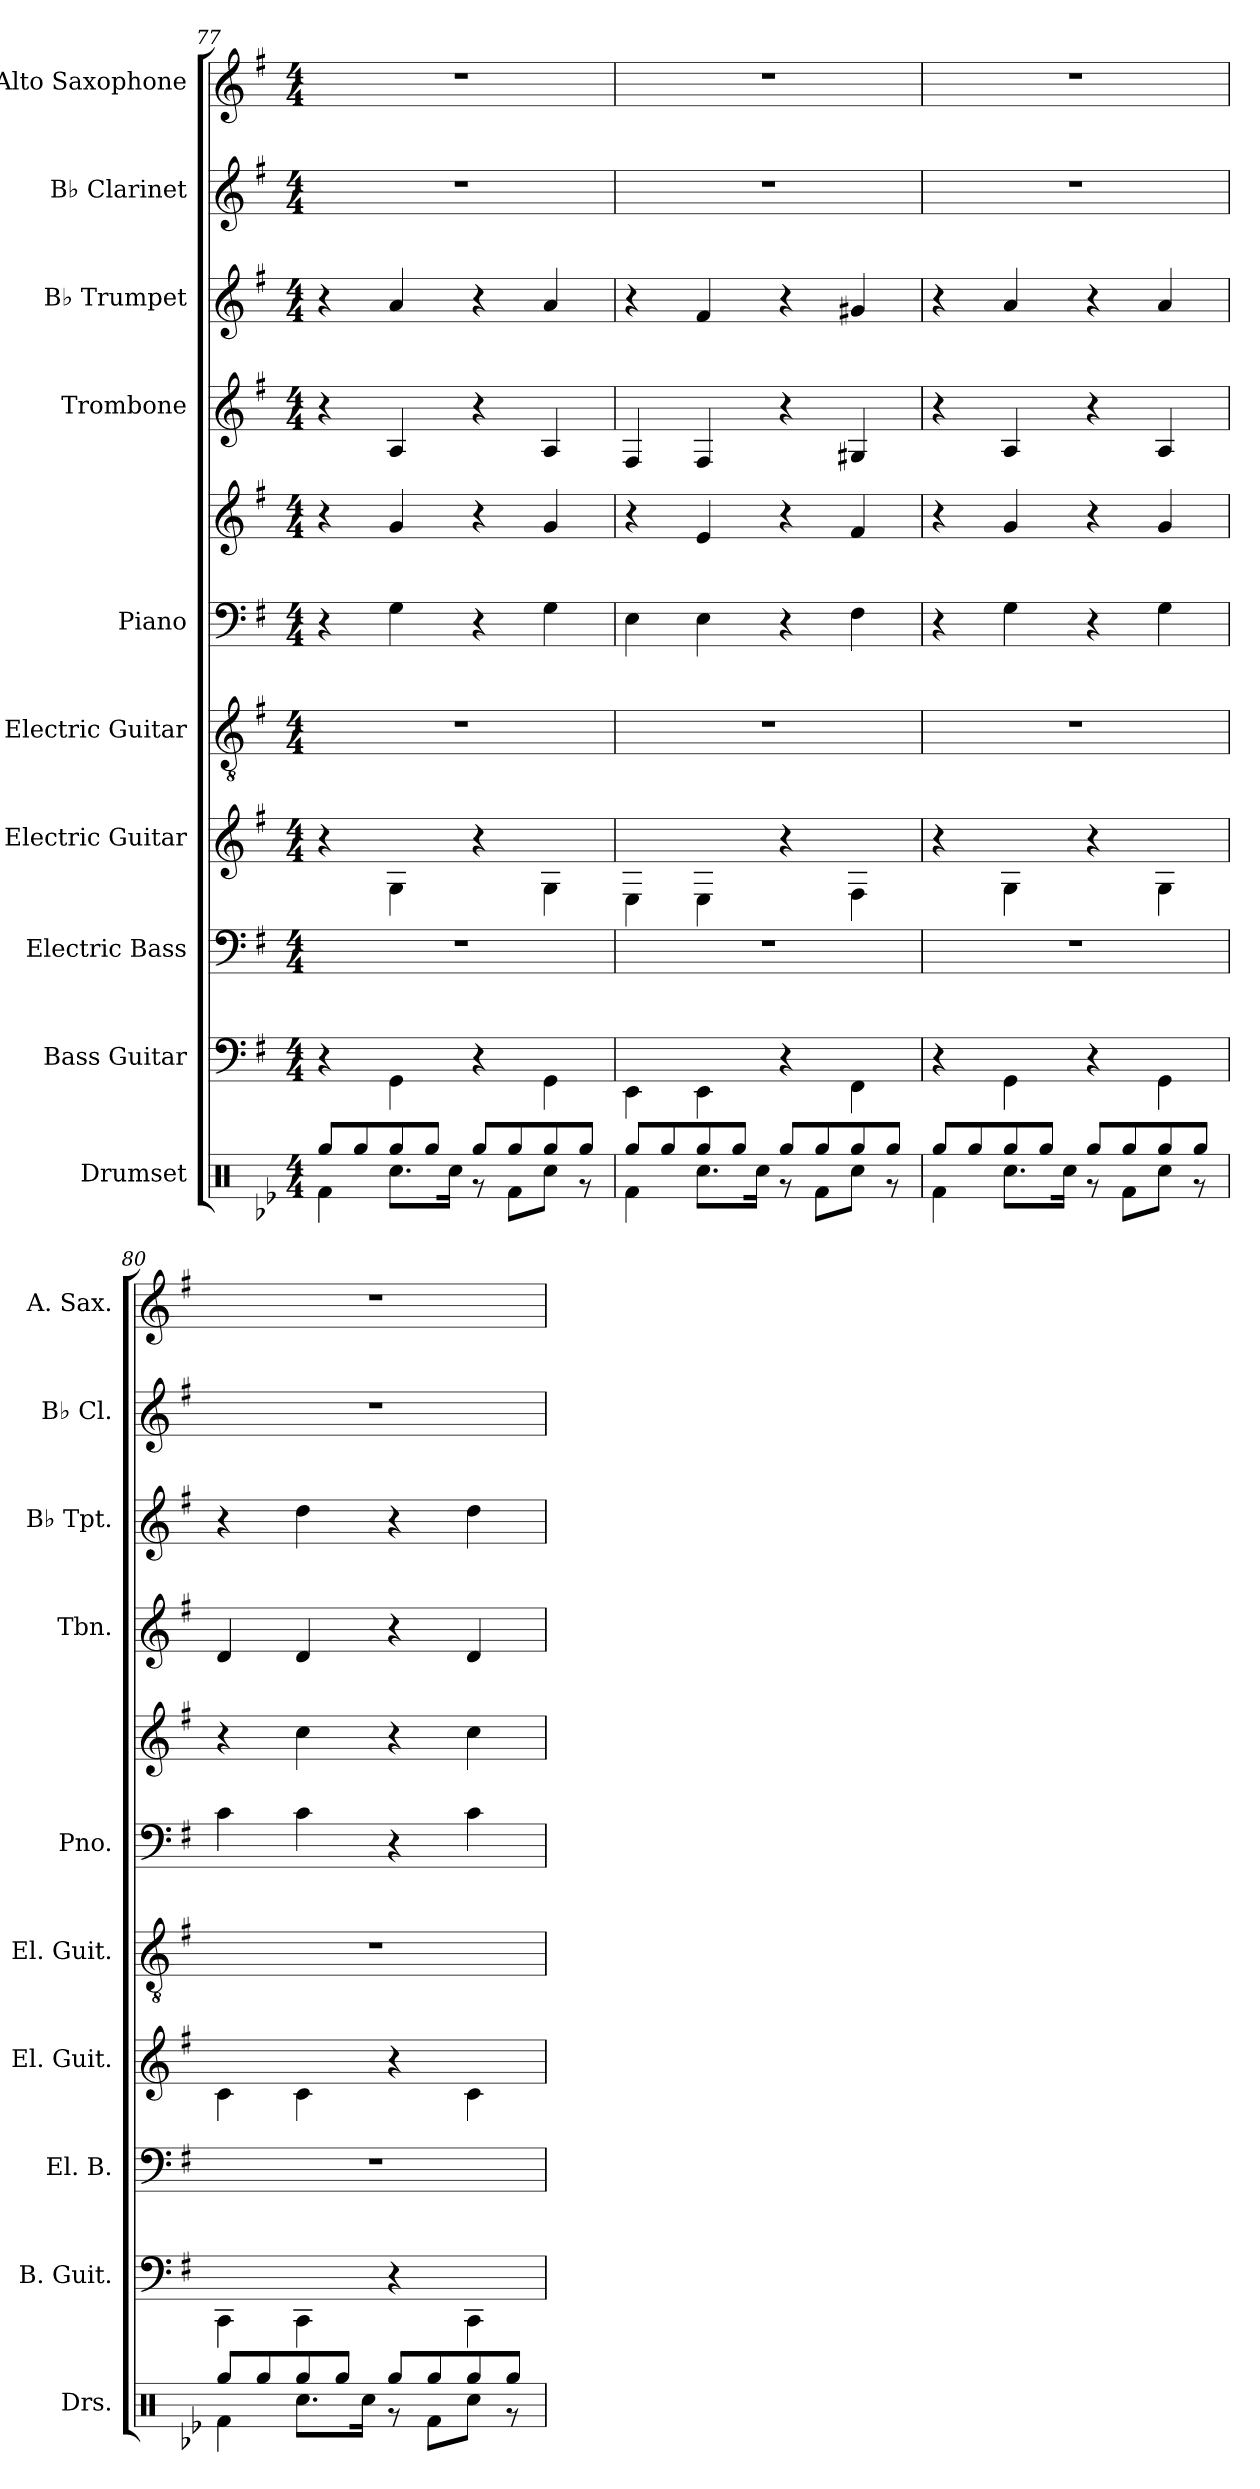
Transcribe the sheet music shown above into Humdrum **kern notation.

**kern	**kern	**kern	**kern	**kern	**kern	**kern	**kern	**kern	**kern	**kern
*part10	*part9	*part8	*part7	*part6	*part5	*part5	*part4	*part3	*part2	*part1
*staff11	*staff10	*staff9	*staff8	*staff7	*staff6	*staff5	*staff4	*staff3	*staff2	*staff1
*I"Drumset	*I"Bass Guitar	*I"Electric Bass	*I"Electric Guitar	*I"Electric Guitar	*I"Piano	*	*I"Trombone	*I"B♭ Trumpet	*I"B♭ Clarinet	*I"Alto Saxophone
*I'Drs.	*I'B. Guit.	*I'El. B.	*I'El. Guit.	*I'El. Guit.	*I'Pno.	*	*I'Tbn.	*I'B♭ Tpt.	*I'B♭ Cl.	*I'A. Sax.
*clefX	*	*clefF4	*	*clefGv2	*clefF4	*clefG2	*clefG2	*clefG2	*clefG2	*clefG2
*	*ITrd7c12	*ITrd7c12	*	*	*	*	*ITrd1c2	*ITrd1c2	*ITrd1c2	*ITrd5c9
*k[b-e-]	*k[f#]	*k[f#]	*k[f#]	*k[f#]	*k[f#]	*k[f#]	*k[b-]	*k[b-]	*k[b-]	*k[b-e-]
*M4/4	*M4/4	*M4/4	*M4/4	*M4/4	*M4/4	*M4/4	*M4/4	*M4/4	*M4/4	*M4/4
=77	=77	=77	=77	=77	=77	=77	=77	=77	=77	=77
*^	*	*	*	*	*	*	*	*	*	*
8Rgg/L	4Rf\	4r	1r	4r	1r	4r	4r	4r	4r	1r	1r
8Rgg/	.	.	.	.	.	.	.	.	.	.	.
8Rgg/	8.Rcc\L	4GGG\	.	4G\	.	4G\	4g/	4G/	4g/	.	.
8Rgg/J	.	.	.	.	.	.	.	.	.	.	.
.	16Rcc\Jk	.	.	.	.	.	.	.	.	.	.
8Rgg/L	8r	4r	.	4r	.	4r	4r	4r	4r	.	.
8Rgg/	8Rf\L	.	.	.	.	.	.	.	.	.	.
8Rgg/	8Rcc\J	4GGG\	.	4G\	.	4G\	4g/	4G/	4g/	.	.
8Rgg/J	8r	.	.	.	.	.	.	.	.	.	.
!!LO:PB:g=z
=78	=78	=78	=78	=78	=78	=78	=78	=78	=78	=78	=78
8Rgg/L	4Rf\	4EEE\	1r	4E\	1r	4E\	4r	4E/	4r	1r	1r
8Rgg/	.	.	.	.	.	.	.	.	.	.	.
8Rgg/	8.Rcc\L	4EEE\	.	4E\	.	4E\	4e/	4E/	4e/	.	.
8Rgg/J	.	.	.	.	.	.	.	.	.	.	.
.	16Rcc\Jk	.	.	.	.	.	.	.	.	.	.
8Rgg/L	8r	4r	.	4r	.	4r	4r	4r	4r	.	.
8Rgg/	8Rf\L	.	.	.	.	.	.	.	.	.	.
8Rgg/	8Rcc\J	4FFF#\	.	4F#\	.	4F#\	4f#/	4F#X/	4f#X/	.	.
8Rgg/J	8r	.	.	.	.	.	.	.	.	.	.
=79	=79	=79	=79	=79	=79	=79	=79	=79	=79	=79	=79
8Rgg/L	4Rf\	4r	1r	4r	1r	4r	4r	4r	4r	1r	1r
8Rgg/	.	.	.	.	.	.	.	.	.	.	.
8Rgg/	8.Rcc\L	4GGG\	.	4G\	.	4G\	4g/	4G/	4g/	.	.
8Rgg/J	.	.	.	.	.	.	.	.	.	.	.
.	16Rcc\Jk	.	.	.	.	.	.	.	.	.	.
8Rgg/L	8r	4r	.	4r	.	4r	4r	4r	4r	.	.
8Rgg/	8Rf\L	.	.	.	.	.	.	.	.	.	.
8Rgg/	8Rcc\J	4GGG\	.	4G\	.	4G\	4g/	4G/	4g/	.	.
8Rgg/J	8r	.	.	.	.	.	.	.	.	.	.
=80	=80	=80	=80	=80	=80	=80	=80	=80	=80	=80	=80
8Rgg/L	4Rf\	4CCC\	1r	4c\	1r	4c\	4r	4c/	4r	1r	1r
8Rgg/	.	.	.	.	.	.	.	.	.	.	.
8Rgg/	8.Rcc\L	4CCC\	.	4c\	.	4c\	4cc\	4c/	4cc\	.	.
8Rgg/J	.	.	.	.	.	.	.	.	.	.	.
.	16Rcc\Jk	.	.	.	.	.	.	.	.	.	.
8Rgg/L	8r	4r	.	4r	.	4r	4r	4r	4r	.	.
8Rgg/	8Rf\L	.	.	.	.	.	.	.	.	.	.
8Rgg/	8Rcc\J	4CCC\	.	4c\	.	4c\	4cc\	4c/	4cc\	.	.
8Rgg/J	8r	.	.	.	.	.	.	.	.	.	.
*v	*v	*	*	*	*	*	*	*	*	*	*
=	=	=	=	=	=	=	=	=	=	=
*-	*-	*-	*-	*-	*-	*-	*-	*-	*-	*-
